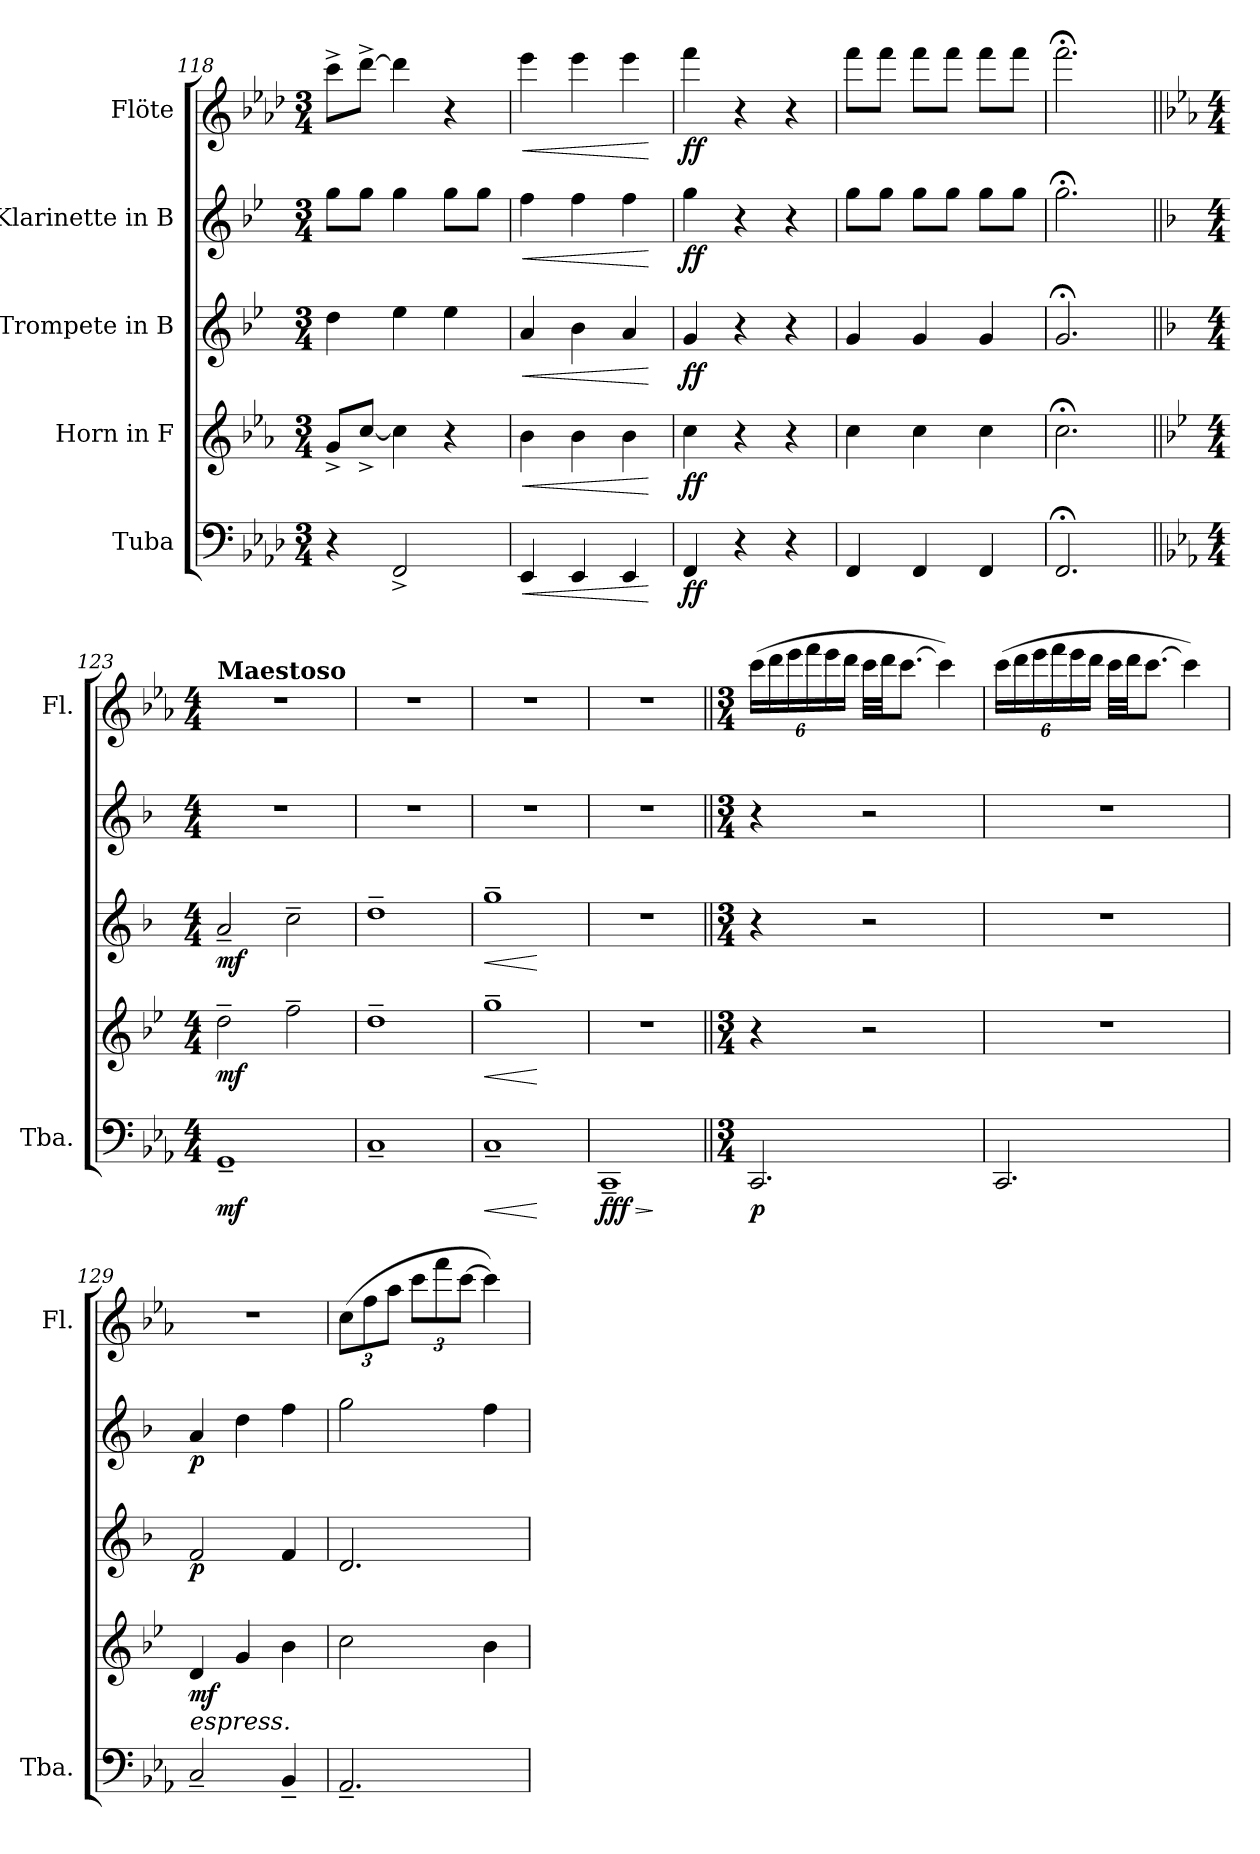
**kern	**dynam	**kern	**dynam	**kern	**dynam	**kern	**dynam	**kern	**dynam
*part5	*part5	*part4	*part4	*part3	*part3	*part2	*part2	*part1	*part1
*staff5	*staff5	*staff4	*staff4	*staff3	*staff3	*staff2	*staff2	*staff1	*staff1
*I"Tuba	*	*I"Horn in F	*	*I"Trompete in B	*	*I"Klarinette in B	*	*I"Flöte	*
*I'Tba.	*	*	*	*	*	*	*	*I'Fl.	*
*clefF4	*	*clefG2	*	*clefG2	*	*clefG2	*	*clefG2	*
*	*	*ITrd4c7	*	*ITrd1c2	*	*ITrd1c2	*	*	*
*k[b-e-a-d-]	*	*k[b-e-a-d-]	*	*k[b-e-a-d-]	*	*k[b-e-a-d-]	*	*k[b-e-a-d-]	*
*M3/4	*	*M3/4	*	*M3/4	*	*M3/4	*	*M3/4	*
=118	=118	=118	=118	=118	=118	=118	=118	=118	=118
4r	.	8c^/L	.	4cc\	.	8ff\L	.	8ccc^\L	.
.	.	[8f^/J	.	.	.	8ff\J	.	[8ddd-^\J	.
2FF^/	.	4f\]	.	4dd-\	.	4ff\	.	4ddd-\]	.
.	.	4r	.	4dd-\	.	8ff\L	.	4r	.
.	.	.	.	.	.	8ff\J	.	.	.
!!LO:LB:g=z
=119	=119	=119	=119	=119	=119	=119	=119	=119	=119
!	!LO:HP:b	!	!LO:HP:b	!	!LO:HP:b	!	!LO:HP:b	!	!LO:HP:b
4EE-/	<	4e-\	<	4g/	<	4ee-\	<	4eee-\	<
4EE-/	.	4e-\	.	4a-\	.	4ee-\	.	4eee-\	.
4EE-/	.	4e-\	.	4g/	.	4ee-\	.	4eee-\	.
.	[	.	[	.	[	.	[	.	[
=120	=120	=120	=120	=120	=120	=120	=120	=120	=120
!	!LO:DY:b	!	!LO:DY:b	!	!LO:DY:b	!	!LO:DY:b	!	!LO:DY:b
4FF/	ff	4f\	ff	4f/	ff	4ff\	ff	4fff\	ff
4r	.	4r	.	4r	.	4r	.	4r	.
4r	.	4r	.	4r	.	4r	.	4r	.
=121	=121	=121	=121	=121	=121	=121	=121	=121	=121
4FF/	.	4f\	.	4f/	.	8ff\L	.	8fff\L	.
.	.	.	.	.	.	8ff\J	.	8fff\J	.
4FF/	.	4f\	.	4f/	.	8ff\L	.	8fff\L	.
.	.	.	.	.	.	8ff\J	.	8fff\J	.
4FF/	.	4f\	.	4f/	.	8ff\L	.	8fff\L	.
.	.	.	.	.	.	8ff\J	.	8fff\J	.
=122	=122	=122	=122	=122	=122	=122	=122	=122	=122
2.FF;<Z/	.	2.f;<Z\	.	2.f;<Z/	.	2.ff;<Z\	.	2.fff;<Z\	.
=123||	=123||	=123||	=123||	=123||	=123||	=123||	=123||	=123||	=123||
*k[b-e-a-]	*	*k[b-e-a-]	*	*k[b-e-a-]	*	*k[b-e-a-]	*	*k[b-e-a-]	*
*M4/4	*	*M4/4	*	*M4/4	*	*M4/4	*	*M4/4	*
*	*	*	*	*	*	*	*	*MM66	*
!	!	!	!	!	!	!	!	!LO:TX:a:B:t=Maestoso	!
!	!LO:DY:b	!	!LO:DY:b	!	!LO:DY:b	!	!	!	!
1GG~	mf	2g~\	mf	2g~/	mf	1r	.	1r	.
.	.	2b-~\	.	2b-~\	.	.	.	.	.
=124	=124	=124	=124	=124	=124	=124	=124	=124	=124
1C~	.	1g~	.	1cc~	.	1r	.	1r	.
=125	=125	=125	=125	=125	=125	=125	=125	=125	=125
!	!LO:HP:b	!	!LO:HP:b	!	!LO:HP:b	!	!	!	!
1C~	<	1cc~	<	1ff~	<	1r	.	1r	.
.	[	.	[	.	[	.	.	.	.
=126	=126	=126	=126	=126	=126	=126	=126	=126	=126
!	!LO:HP:b	!	!	!	!	!	!	!	!
!	!LO:DY:n=1:b	!	!	!	!	!	!	!	!
1CC~	> fff	1r	.	1r	.	1r	.	1r	.
.	]	.	.	.	.	.	.	.	.
!!LO:PB:g=z
=127||	=127||	=127||	=127||	=127||	=127||	=127||	=127||	=127||	=127||
*M3/4	*	*M3/4	*	*M3/4	*	*M3/4	*	*M3/4	*
*	*	*	*	*	*	*	*	*Xbrackettup	*
!	!LO:DY:b	!	!	!	!	!	!	!	!
2.CC/	p	4r	.	4r	.	4r	.	(>24ccc\LL	.
.	.	.	.	.	.	.	.	24ddd\	.
.	.	.	.	.	.	.	.	24eee-\	.
.	.	.	.	.	.	.	.	24fff\	.
.	.	.	.	.	.	.	.	24eee-\	.
.	.	.	.	.	.	.	.	24ddd\JJ	.
.	.	2r	.	2r	.	2r	.	32ccc\LLL	.
.	.	.	.	.	.	.	.	32ddd\JJ	.
.	.	.	.	.	.	.	.	[8.ccc\J	.
.	.	.	.	.	.	.	.	4ccc\])	.
=128	=128	=128	=128	=128	=128	=128	=128	=128	=128
2.CC/	.	2.r	.	2.r	.	2.r	.	(>24ccc\LL	.
.	.	.	.	.	.	.	.	24ddd\	.
.	.	.	.	.	.	.	.	24eee-\	.
.	.	.	.	.	.	.	.	24fff\	.
.	.	.	.	.	.	.	.	24eee-\	.
.	.	.	.	.	.	.	.	24ddd\JJ	.
.	.	.	.	.	.	.	.	32ccc\LLL	.
.	.	.	.	.	.	.	.	32ddd\JJ	.
.	.	.	.	.	.	.	.	[8.ccc\J	.
.	.	.	.	.	.	.	.	4ccc\])	.
=129	=129	=129	=129	=129	=129	=129	=129	=129	=129
!	!	!LO:TX:b:i:t=espress.	!	!	!	!	!	!	!
!	!	!	!LO:DY:b	!	!LO:DY:b	!	!LO:DY:b	!	!
2C~/	.	4G/	mf	2e-/	p	4g/	p	2.r	.
.	.	4c/	.	.	.	4cc\	.	.	.
4BB-~/	.	4e-\	.	4e-/	.	4ee-\	.	.	.
=130	=130	=130	=130	=130	=130	=130	=130	=130	=130
2.AA-~/	.	2f\	.	2.c/	.	2ff\	.	(>12cc\L	.
.	.	.	.	.	.	.	.	12ff\	.
.	.	.	.	.	.	.	.	12aa-\J	.
.	.	.	.	.	.	.	.	12ccc\L	.
.	.	.	.	.	.	.	.	12fff\	.
.	.	.	.	.	.	.	.	[12ccc\J	.
.	.	4e-\	.	.	.	4ee-\	.	4ccc\])	.
=	=	=	=	=	=	=	=	=	=
*-	*-	*-	*-	*-	*-	*-	*-	*-	*-
